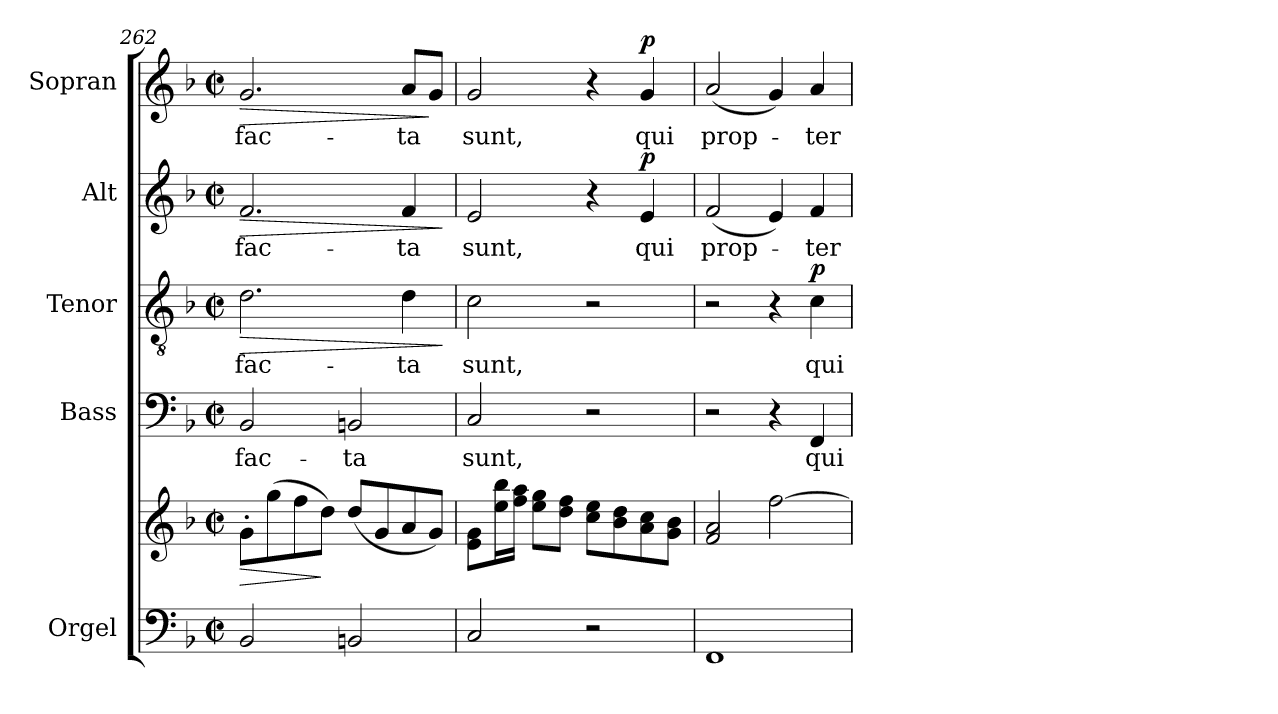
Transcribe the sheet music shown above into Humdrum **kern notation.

**kern	**kern	**dynam	**kern	**text	**kern	**text	**dynam	**kern	**text	**dynam	**kern	**text	**dynam
*part5	*part5	*part5	*part4	*part4	*part3	*part3	*part3	*part2	*part2	*part2	*part1	*part1	*part1
*staff6	*staff5	*staff5/6	*staff4	*staff4	*staff3	*staff3	*staff3	*staff2	*staff2	*staff2	*staff1	*staff1	*staff1
*I"Orgel	*	*	*I"Bass	*	*I"Tenor	*	*	*I"Alt	*	*	*I"Sopran	*	*
*I'Org.	*	*	*I'B.	*	*I'T.	*	*	*I'A.	*	*	*I'S.	*	*
*clefF4	*clefG2	*	*clefF4	*	*clefGv2	*	*	*clefG2	*	*	*clefG2	*	*
*k[b-]	*k[b-]	*	*k[b-]	*	*k[b-]	*	*	*k[b-]	*	*	*k[b-]	*	*
*F:	*F:	*	*F:	*	*F:	*	*	*F:	*	*	*F:	*	*
*M2/2	*M2/2	*	*M2/2	*	*M2/2	*	*	*M2/2	*	*	*M2/2	*	*
*met(c|)	*met(c|)	*	*met(c|)	*	*met(c|)	*	*	*met(c|)	*	*	*met(c|)	*	*
=262	=262	=262	=262	=262	=262	=262	=262	=262	=262	=262	=262	=262	=262
!	!	!LO:HP:b	!	!LO:LY:b	!	!LO:LY:b	!LO:HP:b	!	!LO:LY:b	!LO:HP:b	!	!LO:LY:b	!LO:HP:b
2BB-/	8g'>\L	>	2BB-/	fac-	2.d\	fac-	>	2.f/	fac-	>	2.g/	fac-	>
.	(>8gg\	.	.	.	.	.	.	.	.	.	.	.	.
.	8ff\	.	.	.	.	.	.	.	.	.	.	.	.
.	8dd\J)	]	.	.	.	.	.	.	.	.	.	.	.
!	!	!	!	!LO:LY:b	!	!	!	!	!	!	!	!	!
2BBn/	(<8dd/L	.	2BBn/	-ta	.	.	.	.	.	.	.	.	.
.	8g/	.	.	.	.	.	.	.	.	.	.	.	.
!	!	!	!	!	!	!LO:LY:b	!	!	!LO:LY:b	!	!	!LO:LY:b	!
.	8a/	.	.	.	4d\	-ta	.	4f/	-ta	.	8a/L	-ta	.
.	8g/J)	.	.	.	.	.	.	.	.	.	8g/J	.	]
.	.	.	.	.	.	.	]	.	.	]	.	.	.
=263	=263	=263	=263	=263	=263	=263	=263	=263	=263	=263	=263	=263	=263
!	!	!	!	!LO:LY:b	!	!LO:LY:b	!	!	!LO:LY:b	!	!	!LO:LY:b	!
2C/	8e\ 8g\L	.	2C/	sunt,	2c\	sunt,	.	2e/	sunt,	.	2g/	sunt,	.
.	16ee\ 16bb-\L	.	.	.	.	.	.	.	.	.	.	.	.
.	16ff\ 16aa\JJ	.	.	.	.	.	.	.	.	.	.	.	.
.	8ee\ 8gg\L	.	.	.	.	.	.	.	.	.	.	.	.
.	8dd\ 8ff\J	.	.	.	.	.	.	.	.	.	.	.	.
2r	8cc\ 8ee\L	.	2r	.	2r	.	.	4r	.	.	4r	.	.
.	8b-\ 8dd\	.	.	.	.	.	.	.	.	.	.	.	.
!	!	!	!	!	!	!	!	!	!LO:LY:b	!LO:DY:a	!	!LO:LY:b	!LO:DY:a
.	8a\ 8cc\	.	.	.	.	.	.	4e/	qui	p	4g/	qui	p
.	8g\ 8b-\J	.	.	.	.	.	.	.	.	.	.	.	.
=264	=264	=264	=264	=264	=264	=264	=264	=264	=264	=264	=264	=264	=264
!	!	!	!	!	!	!	!	!	!LO:LY:b	!	!	!LO:LY:b	!
1FF	2f/ 2a/	.	2r	.	2r	.	.	(<2f/	prop-	.	(<2a/	prop-	.
.	[2ff\	.	4r	.	4r	.	.	4e/)	.	.	4g/)	.	.
!	!	!	!	!LO:LY:b	!	!LO:LY:b	!LO:DY:a	!	!LO:LY:b	!	!	!LO:LY:b	!
.	.	.	4FF/	qui	4c\	qui	p	4f/	-ter	.	4a/	-ter	.
=	=	=	=	=	=	=	=	=	=	=	=	=	=
*-	*-	*-	*-	*-	*-	*-	*-	*-	*-	*-	*-	*-	*-
